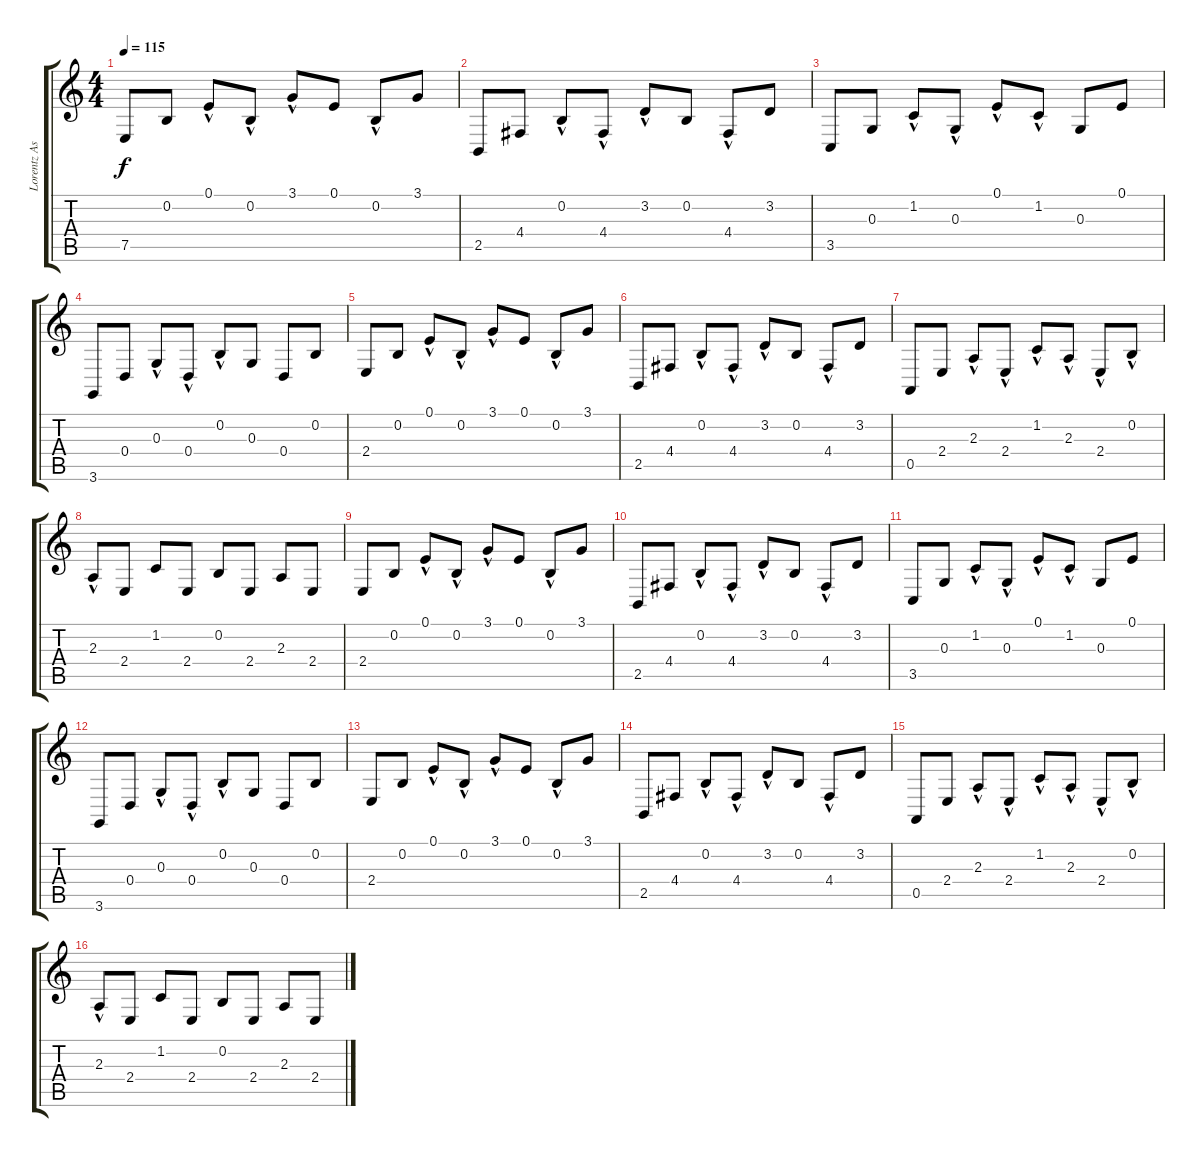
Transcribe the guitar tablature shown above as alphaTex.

\track ("Lorentz Aspen - Keyboards" "Lorentz As") {instrument electricgrandpiano}
\staff {score tabs}
\tuning (E4 B3 G3 D3 A2 E2) {hide}
\ts (4 4)
\tempo 115
\clef g2
\ks c
7.5.8{dy f volume 13 instrument tremolostrings} 0.2.8 0.1{hac}.8 0.2{hac}.8 3.1{hac}.8 0.1.8 0.2{hac}.8 3.1.8 |
2.5.8 4.4.8 0.2{hac}.8 4.4{hac}.8 3.2{hac}.8 0.2.8 4.4{hac}.8 3.2.8 |
3.5.8 0.3.8 1.2{hac}.8 0.3{hac}.8 0.1{hac}.8 1.2{hac}.8 0.3.8 0.1.8 |
3.6.8 0.4.8 0.3{hac}.8 0.4{hac}.8 0.2{hac}.8 0.3.8 0.4.8 0.2.8 |
2.4.8 0.2.8 0.1{hac}.8 0.2{hac}.8 3.1{hac}.8 0.1.8 0.2{hac}.8 3.1.8 |
2.5.8 4.4.8 0.2{hac}.8 4.4{hac}.8 3.2{hac}.8 0.2.8 4.4{hac}.8 3.2.8 |
0.5.8 2.4.8 2.3{hac}.8 2.4{hac}.8 1.2{hac}.8 2.3{hac}.8 2.4{hac}.8 0.2{hac}.8 |
2.3{hac}.8 2.4.8 1.2.8 2.4.8 0.2.8 2.4.8 2.3.8 2.4.8 |
2.4.8 0.2.8 0.1{hac}.8 0.2{hac}.8 3.1{hac}.8 0.1.8 0.2{hac}.8 3.1.8 |
2.5.8 4.4.8 0.2{hac}.8 4.4{hac}.8 3.2{hac}.8 0.2.8 4.4{hac}.8 3.2.8 |
3.5.8 0.3.8 1.2{hac}.8 0.3{hac}.8 0.1{hac}.8 1.2{hac}.8 0.3.8 0.1.8 |
3.6.8 0.4.8 0.3{hac}.8 0.4{hac}.8 0.2{hac}.8 0.3.8 0.4.8 0.2.8 |
2.4.8 0.2.8 0.1{hac}.8 0.2{hac}.8 3.1{hac}.8 0.1.8 0.2{hac}.8 3.1.8 |
2.5.8 4.4.8 0.2{hac}.8 4.4{hac}.8 3.2{hac}.8 0.2.8 4.4{hac}.8 3.2.8 |
0.5.8 2.4.8 2.3{hac}.8 2.4{hac}.8 1.2{hac}.8 2.3{hac}.8 2.4{hac}.8 0.2{hac}.8 |
2.3{hac}.8 2.4.8 1.2.8 2.4.8 0.2.8 2.4.8 2.3.8 2.4.8
